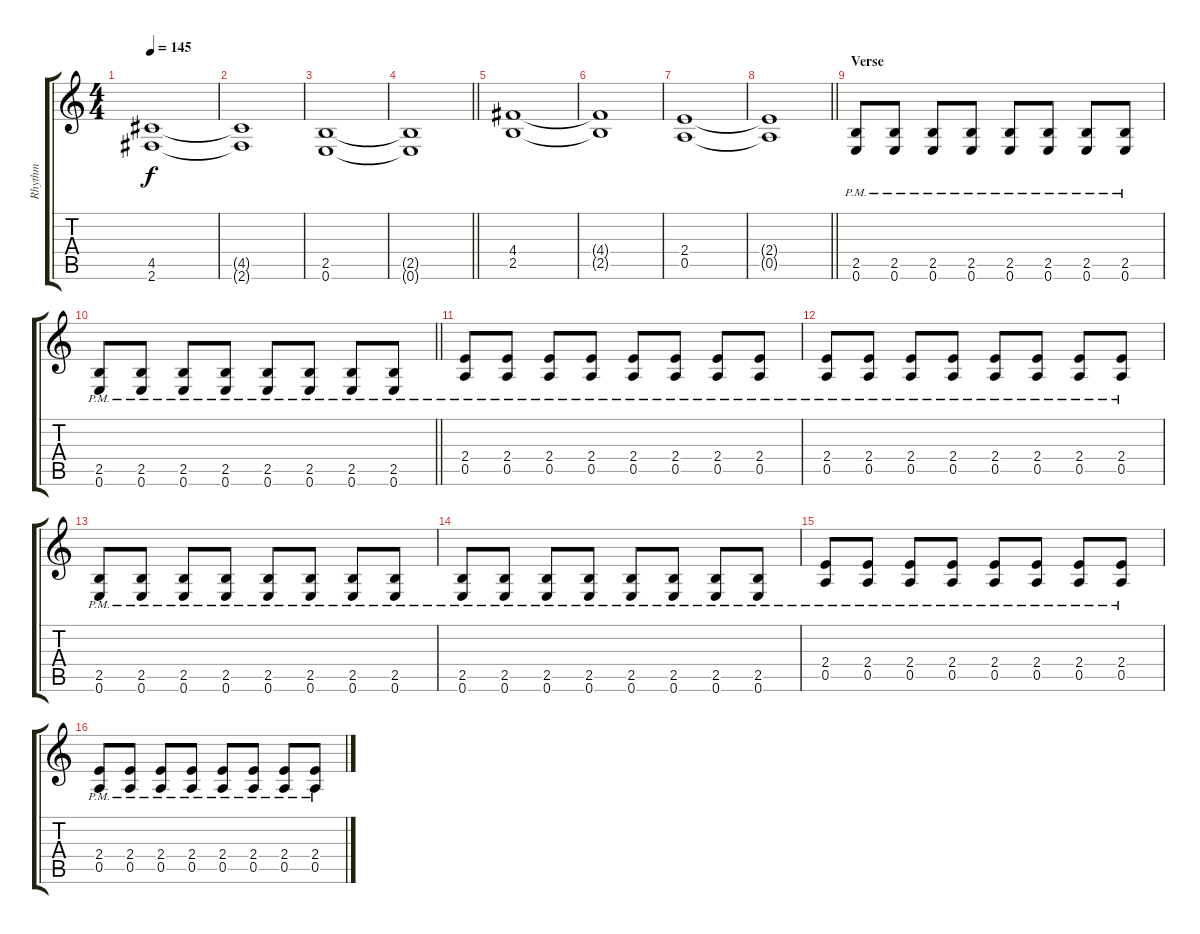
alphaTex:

\track ("Rhythm" "Rhythm") {instrument distortionguitar}
\staff {score tabs}
\tuning (E4 B3 G3 D3 A2 E2) {hide}
\ts (4 4)
\tempo 145
\clef g2
\ks c
(4.5 2.6).1{dy f} |
(4.5{t} 2.6{t}).1 |
(2.5 0.6).1 |
\barLineRight lightlight
(2.5{t} 0.6{t}).1 |
(4.4 2.5).1 |
(4.4{t} 2.5{t}).1 |
(2.4 0.5).1 |
\barLineRight lightlight
(2.4{t} 0.5{t}).1 |
\section ("" "Verse")
(2.5{pm} 0.6{pm}).8 (2.5{pm} 0.6{pm}).8 (2.5{pm} 0.6{pm}).8 (2.5{pm} 0.6{pm}).8 (2.5{pm} 0.6{pm}).8 (2.5{pm} 0.6{pm}).8 (2.5{pm} 0.6{pm}).8 (2.5{pm} 0.6{pm}).8 |
\barLineRight lightlight
(2.5{pm} 0.6{pm}).8 (2.5{pm} 0.6{pm}).8 (2.5{pm} 0.6{pm}).8 (2.5{pm} 0.6{pm}).8 (2.5{pm} 0.6{pm}).8 (2.5{pm} 0.6{pm}).8 (2.5{pm} 0.6{pm}).8 (2.5{pm} 0.6{pm}).8 |
(2.4{pm} 0.5{pm}).8 (2.4{pm} 0.5{pm}).8 (2.4{pm} 0.5{pm}).8 (2.4{pm} 0.5{pm}).8 (2.4{pm} 0.5{pm}).8 (2.4{pm} 0.5{pm}).8 (2.4{pm} 0.5{pm}).8 (2.4{pm} 0.5{pm}).8 |
(2.4{pm} 0.5{pm}).8 (2.4{pm} 0.5{pm}).8 (2.4{pm} 0.5{pm}).8 (2.4{pm} 0.5{pm}).8 (2.4{pm} 0.5{pm}).8 (2.4{pm} 0.5{pm}).8 (2.4{pm} 0.5{pm}).8 (2.4{pm} 0.5{pm}).8 |
(2.5{pm} 0.6{pm}).8 (2.5{pm} 0.6{pm}).8 (2.5{pm} 0.6{pm}).8 (2.5{pm} 0.6{pm}).8 (2.5{pm} 0.6{pm}).8 (2.5{pm} 0.6{pm}).8 (2.5{pm} 0.6{pm}).8 (2.5{pm} 0.6{pm}).8 |
(2.5{pm} 0.6{pm}).8 (2.5{pm} 0.6{pm}).8 (2.5{pm} 0.6{pm}).8 (2.5{pm} 0.6{pm}).8 (2.5{pm} 0.6{pm}).8 (2.5{pm} 0.6{pm}).8 (2.5{pm} 0.6{pm}).8 (2.5{pm} 0.6{pm}).8 |
(2.4{pm} 0.5{pm}).8 (2.4{pm} 0.5{pm}).8 (2.4{pm} 0.5{pm}).8 (2.4{pm} 0.5{pm}).8 (2.4{pm} 0.5{pm}).8 (2.4{pm} 0.5{pm}).8 (2.4{pm} 0.5{pm}).8 (2.4{pm} 0.5{pm}).8 |
(2.4{pm} 0.5{pm}).8 (2.4{pm} 0.5{pm}).8 (2.4{pm} 0.5{pm}).8 (2.4{pm} 0.5{pm}).8 (2.4{pm} 0.5{pm}).8 (2.4{pm} 0.5{pm}).8 (2.4{pm} 0.5{pm}).8 (2.4{pm} 0.5{pm}).8
